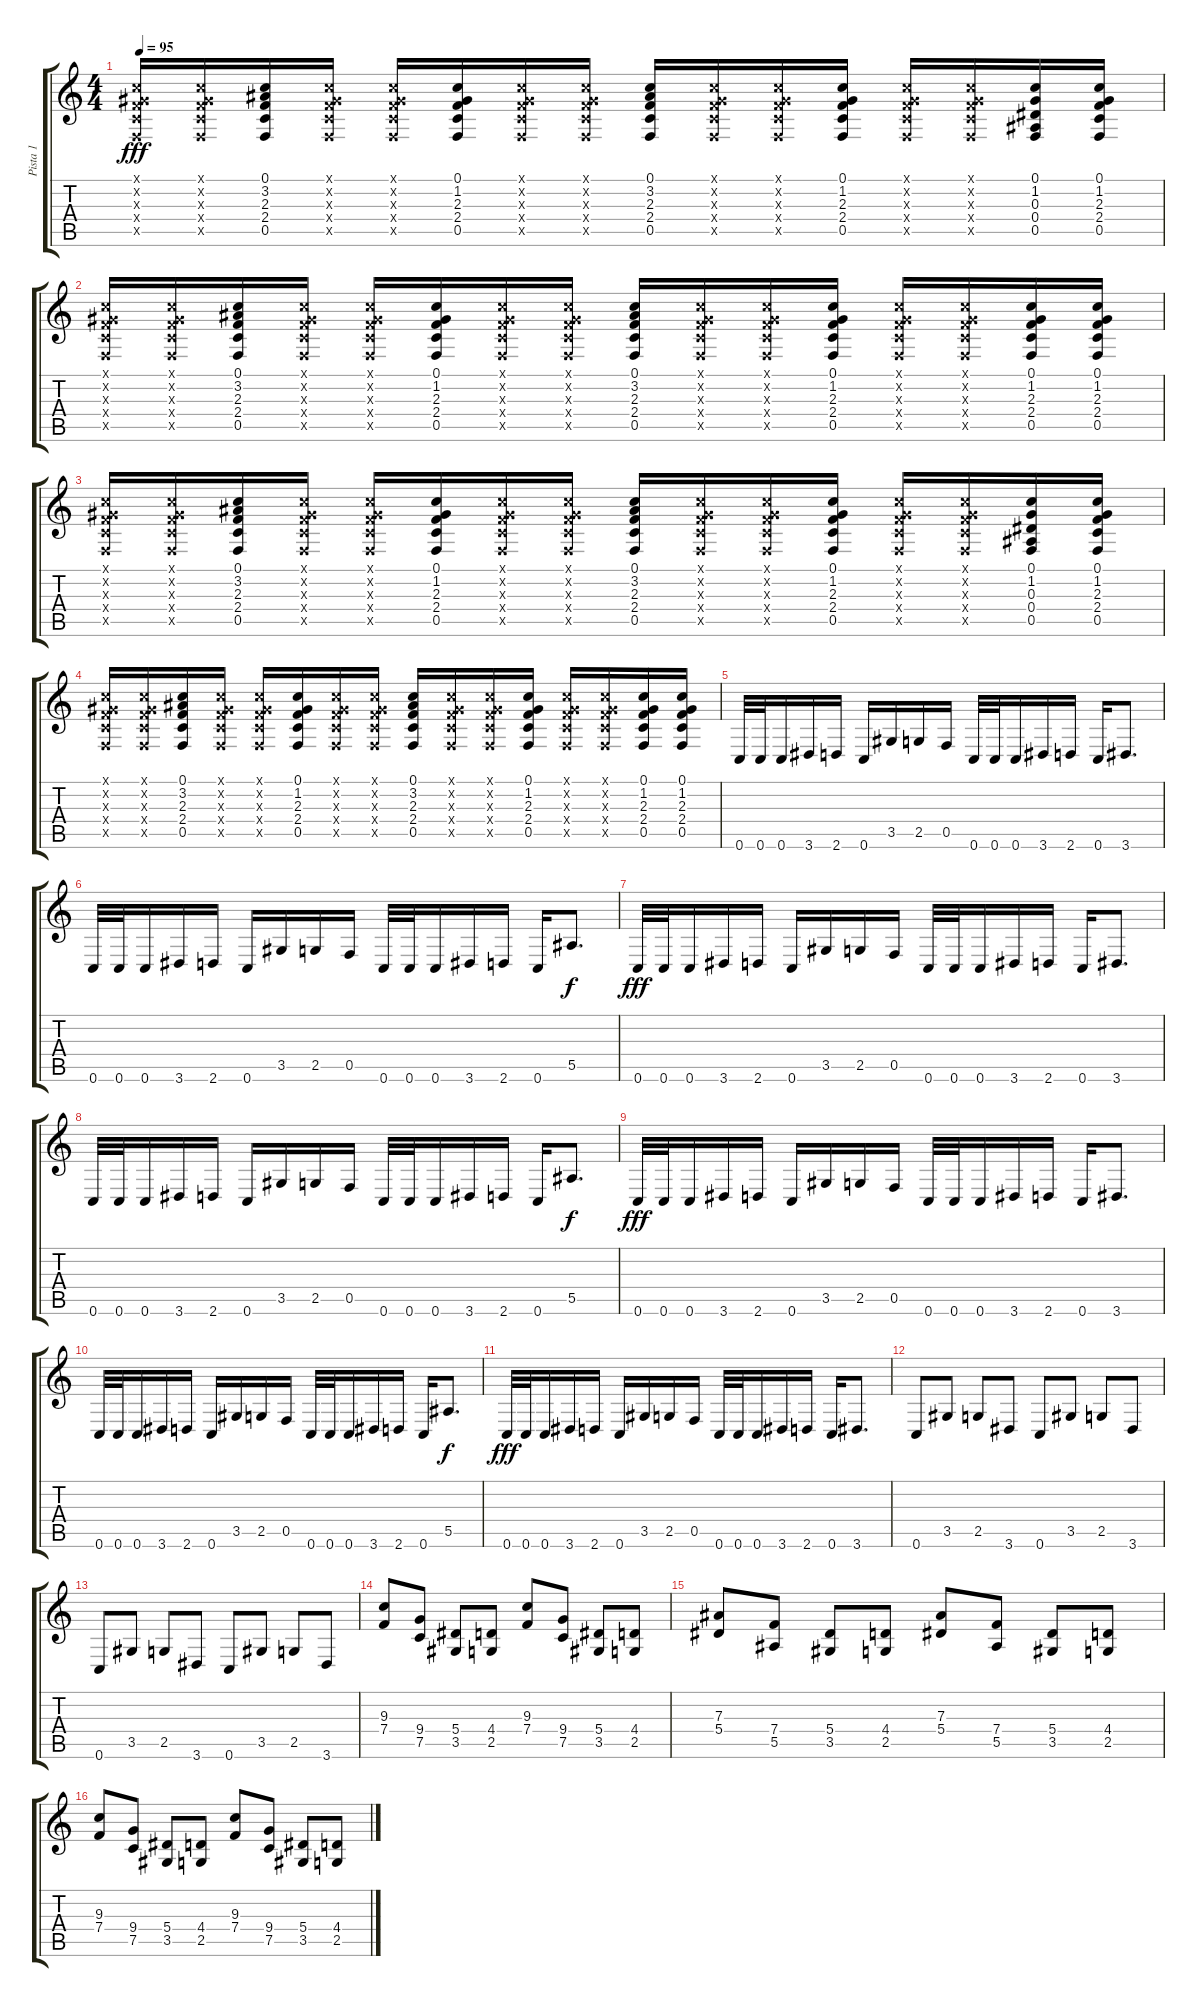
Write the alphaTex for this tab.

\track ("Pista 1" "Pista 1") {instrument distortionguitar}
\staff {score tabs}
\tuning (C4 G3 Eb3 Bb2 F2 C2) {hide}
\ts (4 4)
\tempo 95
\clef g2
\ks c
(0.1{x} 1.2{x} 2.3{x} 2.4{x} 0.5{x}).16{dy fff} (0.1{x} 1.2{x} 2.3{x} 2.4{x} 0.5{x}).16 (0.1 3.2 2.3 2.4 0.5).16 (0.1{x} 1.2{x} 2.3{x} 2.4{x} 0.5{x}).16 (0.1{x} 1.2{x} 2.3{x} 2.4{x} 0.5{x}).16 (0.1 1.2 2.3 2.4 0.5).16 (0.1{x} 1.2{x} 2.3{x} 2.4{x} 0.5{x}).16 (0.1{x} 1.2{x} 2.3{x} 2.4{x} 0.5{x}).16 (0.1 3.2 2.3 2.4 0.5).16 (0.1{x} 1.2{x} 2.3{x} 2.4{x} 0.5{x}).16 (0.1{x} 1.2{x} 2.3{x} 2.4{x} 0.5{x}).16 (0.1 1.2 2.3 2.4 0.5).16 (0.1{x} 1.2{x} 2.3{x} 2.4{x} 0.5{x}).16 (0.1{x} 1.2{x} 2.3{x} 2.4{x} 0.5{x}).16 (0.1 1.2 0.3 0.4 0.5).16 (0.1 1.2 2.3 2.4 0.5).16 |
(0.1{x} 1.2{x} 2.3{x} 2.4{x} 0.5{x}).16 (0.1{x} 1.2{x} 2.3{x} 2.4{x} 0.5{x}).16 (0.1 3.2 2.3 2.4 0.5).16 (0.1{x} 1.2{x} 2.3{x} 2.4{x} 0.5{x}).16 (0.1{x} 1.2{x} 2.3{x} 2.4{x} 0.5{x}).16 (0.1 1.2 2.3 2.4 0.5).16 (0.1{x} 1.2{x} 2.3{x} 2.4{x} 0.5{x}).16 (0.1{x} 1.2{x} 2.3{x} 2.4{x} 0.5{x}).16 (0.1 3.2 2.3 2.4 0.5).16 (0.1{x} 1.2{x} 2.3{x} 2.4{x} 0.5{x}).16 (0.1{x} 1.2{x} 2.3{x} 2.4{x} 0.5{x}).16 (0.1 1.2 2.3 2.4 0.5).16 (0.1{x} 1.2{x} 2.3{x} 2.4{x} 0.5{x}).16 (0.1{x} 1.2{x} 2.3{x} 2.4{x} 0.5{x}).16 (0.1 1.2 2.3 2.4 0.5).16 (0.1 1.2 2.3 2.4 0.5).16 |
(0.1{x} 1.2{x} 2.3{x} 2.4{x} 0.5{x}).16 (0.1{x} 1.2{x} 2.3{x} 2.4{x} 0.5{x}).16 (0.1 3.2 2.3 2.4 0.5).16 (0.1{x} 1.2{x} 2.3{x} 2.4{x} 0.5{x}).16 (0.1{x} 1.2{x} 2.3{x} 2.4{x} 0.5{x}).16 (0.1 1.2 2.3 2.4 0.5).16 (0.1{x} 1.2{x} 2.3{x} 2.4{x} 0.5{x}).16 (0.1{x} 1.2{x} 2.3{x} 2.4{x} 0.5{x}).16 (0.1 3.2 2.3 2.4 0.5).16 (0.1{x} 1.2{x} 2.3{x} 2.4{x} 0.5{x}).16 (0.1{x} 1.2{x} 2.3{x} 2.4{x} 0.5{x}).16 (0.1 1.2 2.3 2.4 0.5).16 (0.1{x} 1.2{x} 2.3{x} 2.4{x} 0.5{x}).16 (0.1{x} 1.2{x} 2.3{x} 2.4{x} 0.5{x}).16 (0.1 1.2 0.3 0.4 0.5).16 (0.1 1.2 2.3 2.4 0.5).16 |
(0.1{x} 1.2{x} 2.3{x} 2.4{x} 0.5{x}).16 (0.1{x} 1.2{x} 2.3{x} 2.4{x} 0.5{x}).16 (0.1 3.2 2.3 2.4 0.5).16 (0.1{x} 1.2{x} 2.3{x} 2.4{x} 0.5{x}).16 (0.1{x} 1.2{x} 2.3{x} 2.4{x} 0.5{x}).16 (0.1 1.2 2.3 2.4 0.5).16 (0.1{x} 1.2{x} 2.3{x} 2.4{x} 0.5{x}).16 (0.1{x} 1.2{x} 2.3{x} 2.4{x} 0.5{x}).16 (0.1 3.2 2.3 2.4 0.5).16 (0.1{x} 1.2{x} 2.3{x} 2.4{x} 0.5{x}).16 (0.1{x} 1.2{x} 2.3{x} 2.4{x} 0.5{x}).16 (0.1 1.2 2.3 2.4 0.5).16 (0.1{x} 1.2{x} 2.3{x} 2.4{x} 0.5{x}).16 (0.1{x} 1.2{x} 2.3{x} 2.4{x} 0.5{x}).16 (0.1 1.2 2.3 2.4 0.5).16 (0.1 1.2 2.3 2.4 0.5).16 |
0.6.32 0.6.32 0.6.16 3.6.16 2.6.16 0.6.16 3.5.16 2.5.16 0.5.16 0.6.32 0.6.32 0.6.16 3.6.16 2.6.16 0.6.16 3.6.8{d} |
0.6.32 0.6.32 0.6.16 3.6.16 2.6.16 0.6.16 3.5.16 2.5.16 0.5.16 0.6.32 0.6.32 0.6.16 3.6.16 2.6.16 0.6.16 5.5.8{d dy f} |
0.6.32{dy fff} 0.6.32 0.6.16 3.6.16 2.6.16 0.6.16 3.5.16 2.5.16 0.5.16 0.6.32 0.6.32 0.6.16 3.6.16 2.6.16 0.6.16 3.6.8{d} |
0.6.32 0.6.32 0.6.16 3.6.16 2.6.16 0.6.16 3.5.16 2.5.16 0.5.16 0.6.32 0.6.32 0.6.16 3.6.16 2.6.16 0.6.16 5.5.8{d dy f} |
0.6.32{dy fff} 0.6.32 0.6.16 3.6.16 2.6.16 0.6.16 3.5.16 2.5.16 0.5.16 0.6.32 0.6.32 0.6.16 3.6.16 2.6.16 0.6.16 3.6.8{d} |
0.6.32 0.6.32 0.6.16 3.6.16 2.6.16 0.6.16 3.5.16 2.5.16 0.5.16 0.6.32 0.6.32 0.6.16 3.6.16 2.6.16 0.6.16 5.5.8{d dy f} |
0.6.32{dy fff} 0.6.32 0.6.16 3.6.16 2.6.16 0.6.16 3.5.16 2.5.16 0.5.16 0.6.32 0.6.32 0.6.16 3.6.16 2.6.16 0.6.16 3.6.8{d} |
0.6.8 3.5.8 2.5.8 3.6.8 0.6.8 3.5.8 2.5.8 3.6.8 |
0.6.8 3.5.8 2.5.8 3.6.8 0.6.8 3.5.8 2.5.8 3.6.8 |
(9.3 7.4).8 (9.4 7.5).8 (5.4 3.5).8 (4.4 2.5).8 (9.3 7.4).8 (9.4 7.5).8 (5.4 3.5).8 (4.4 2.5).8 |
(7.3 5.4).8 (7.4 5.5).8 (5.4 3.5).8 (4.4 2.5).8 (7.3 5.4).8 (7.4 5.5).8 (5.4 3.5).8 (4.4 2.5).8 |
(9.3 7.4).8 (9.4 7.5).8 (5.4 3.5).8 (4.4 2.5).8 (9.3 7.4).8 (9.4 7.5).8 (5.4 3.5).8 (4.4 2.5).8
